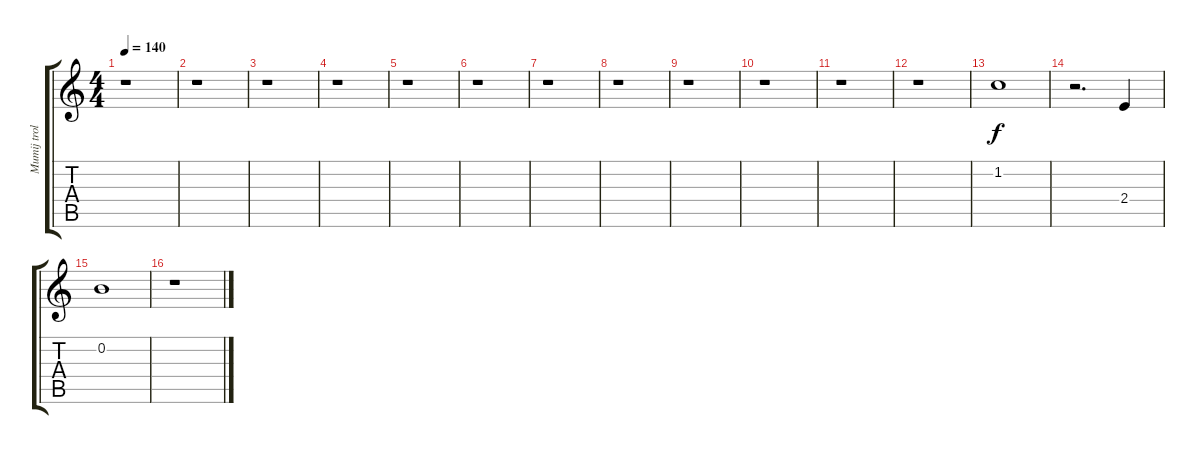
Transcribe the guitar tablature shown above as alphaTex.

\track ("Mumij troll" "Mumij trol") {instrument electricguitarclean}
\staff {score tabs}
\tuning (E4 B3 G3 D3 A2 E2) {hide}
\ts (4 4)
\tempo 140
\clef g2
\ks c
r.1{dy f} |
r.1 |
r.1 |
r.1 |
r.1 |
r.1 |
r.1 |
r.1 |
r.1 |
r.1 |
r.1 |
r.1 |
1.2.1 |
r.2{d} 2.4.4 |
0.2.1 |
r.1
